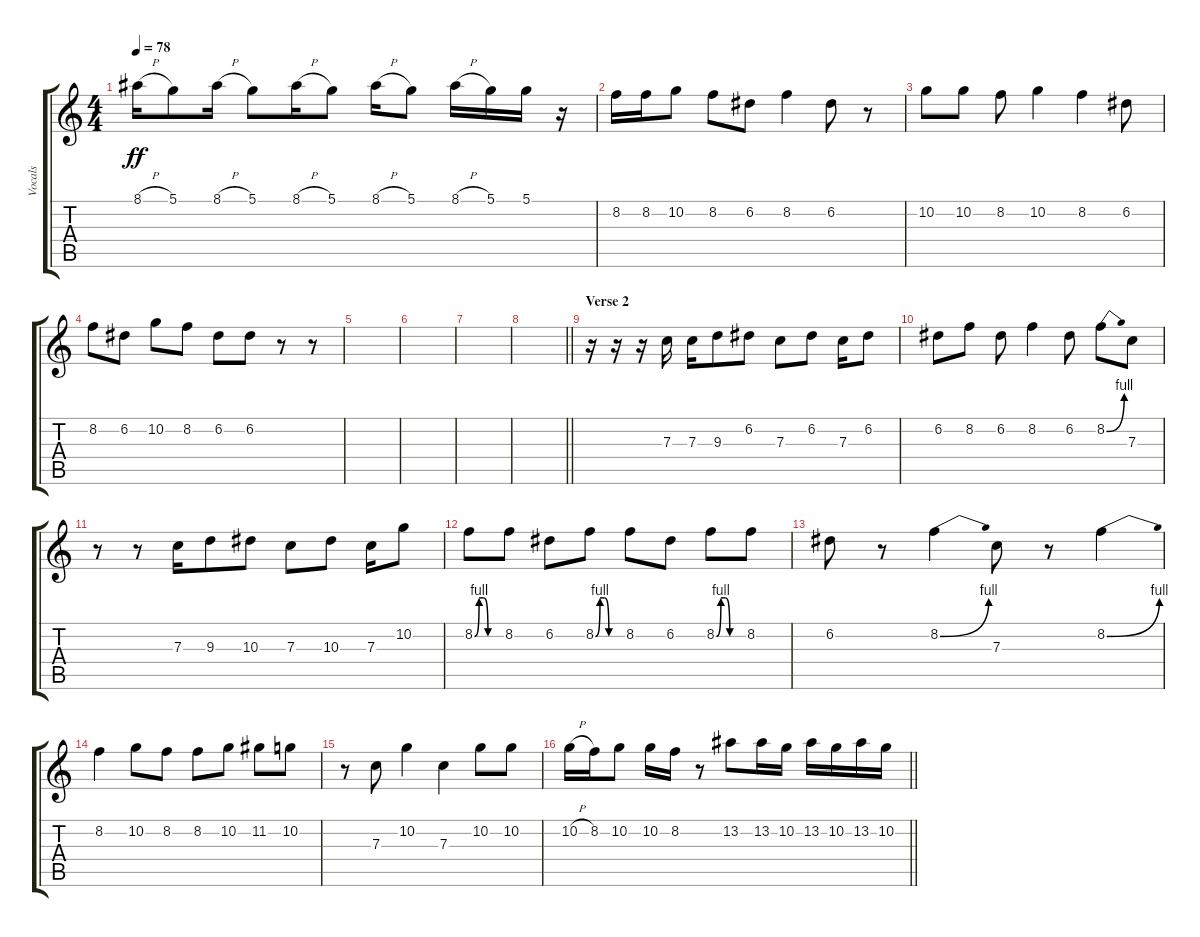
\track ("Vocals" "Vocals") {instrument acousticguitarnylon}
\staff {score tabs}
\tuning (D4 A3 F3 C3 G2 C2) {hide}
\ts (4 4)
\tempo 78
\clef g2
\ks c
8.1{h}.16{dy ff} 5.1.8 8.1{h}.16 5.1.8 8.1{h}.16 5.1.8 8.1{h}.16 5.1.8 8.1{h}.16 5.1.16 5.1.16 r.16 |
8.2.16 8.2.16 10.2.8 8.2.8 6.2.8 8.2.4 6.2.8 r.8 |
10.2.8 10.2.8 8.2.8 10.2.4 8.2.4 6.2.8 |
8.2.8 6.2.8 10.2.8 8.2.8 6.2.8 6.2.8 r.8 r.8 |
|
|
|
\barLineRight lightlight
|
\section ("" "Verse 2")
r.16 r.16 r.16 7.3.16 7.3.16 9.3.8 6.2.8 7.3.8 6.2.8 7.3.16 6.2.8 |
6.2.8 8.2.8 6.2.8 8.2.4 6.2.8 8.2{be (bend 0 0 60 4)}.8 7.3.8 |
r.8 r.8 7.3.16 9.3.8 10.3.8 7.3.8 10.3.8 7.3.16 10.2.8 |
8.2{be (custom 0 0 10 4 20 4 30 0 60 0)}.8 8.2.8 6.2.8 8.2{be (custom 0 0 10 4 20 4 30 0 60 0)}.8 8.2.8 6.2.8 8.2{be (custom 0 0 10 4 20 4 30 0 60 0)}.8 8.2.8 |
6.2.8 r.8 8.2{be (bend 0 0 60 4)}.4 7.3.8 r.8 8.2{be (bend 0 0 60 4)}.4 |
8.2.4 10.2.8 8.2.8 8.2.8 10.2.8 11.2.8 10.2.8 |
r.8 7.3.8 10.2.4 7.3.4 10.2.8 10.2.8 |
\barLineRight lightlight
10.2{h}.16 8.2.16 10.2.8 10.2.16 8.2.16 r.8 13.2.8 13.2.16 10.2.16 13.2.16 10.2.16 13.2.16 10.2.16
